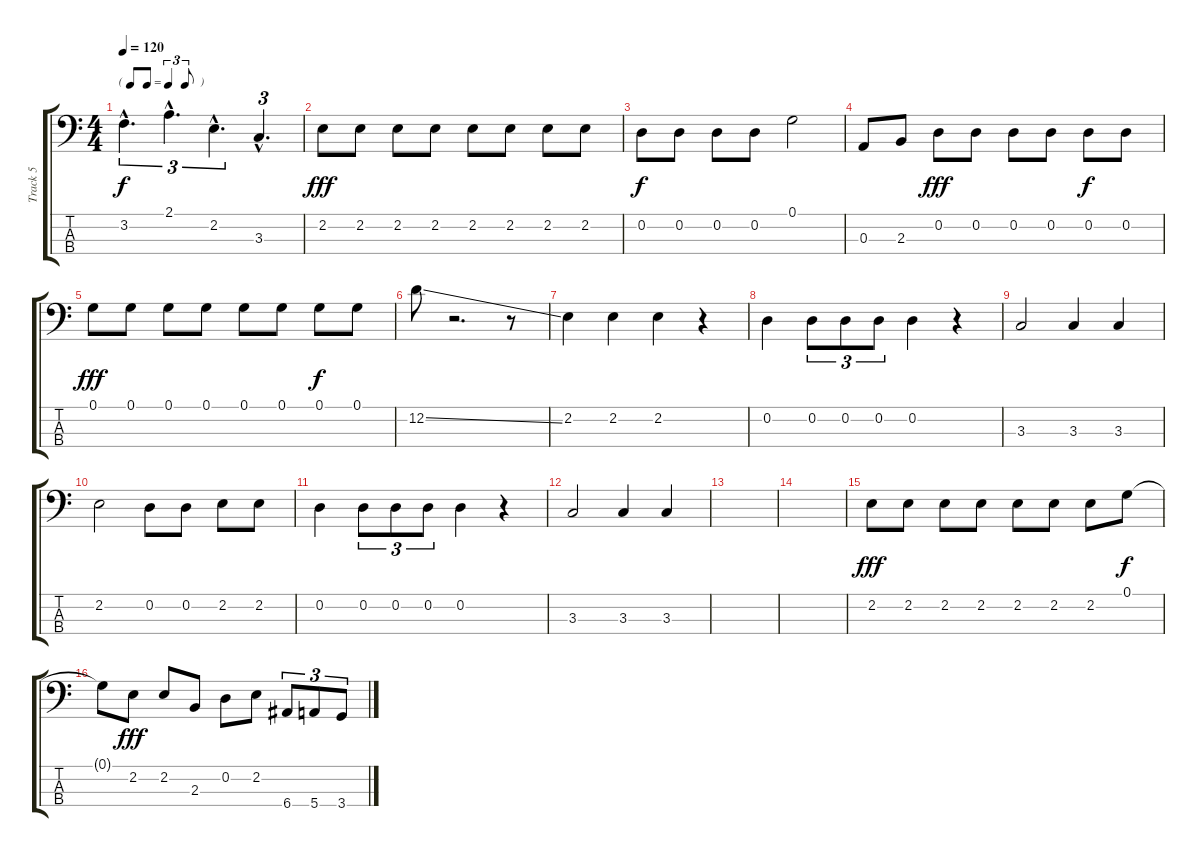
\track ("Track 5" "Track 5") {instrument electricbasspick}
\staff {score tabs}
\tuning (G2 D2 A1 E1) {hide}
\ts (4 4)
\tf triplet8th
\tempo 120
\clef f4
\ks c
3.2{hac}.4{d tu (3 2) dy f} 2.1{hac}.4{d tu (3 2)} 2.2{hac}.4{d tu (3 2)} 3.3{hac}.4{d tu (3 2)} |
2.2.8{dy fff} 2.2.8 2.2.8 2.2.8 2.2.8 2.2.8 2.2.8 2.2.8 |
0.2.8{dy f} 0.2.8 0.2.8 0.2.8 0.1.2 |
0.3.8 2.3.8 0.2.8{dy fff} 0.2.8 0.2.8 0.2.8 0.2.8{dy f} 0.2.8 |
0.1.8{dy fff} 0.1.8 0.1.8 0.1.8 0.1.8 0.1.8 0.1.8{dy f} 0.1.8 |
12.2{ss}.8 r.2{d} r.8 |
2.2.4 2.2.4 2.2.4 r.4 |
0.2.4 0.2.8{tu (3 2)} 0.2.8{tu (3 2)} 0.2.8{tu (3 2)} 0.2.4 r.4 |
3.3.2 3.3.4 3.3.4 |
2.2.2 0.2.8 0.2.8 2.2.8 2.2.8 |
0.2.4 0.2.8{tu (3 2)} 0.2.8{tu (3 2)} 0.2.8{tu (3 2)} 0.2.4 r.4 |
3.3.2 3.3.4 3.3.4 |
|
|
2.2.8{dy fff} 2.2.8 2.2.8 2.2.8 2.2.8 2.2.8 2.2.8 0.1.8{dy f} |
0.1{t}.8 2.2.8{dy fff} 2.2.8 2.3.8 0.2.8 2.2.8 6.4.8{tu (3 2)} 5.4.8{tu (3 2)} 3.4.8{tu (3 2)}
